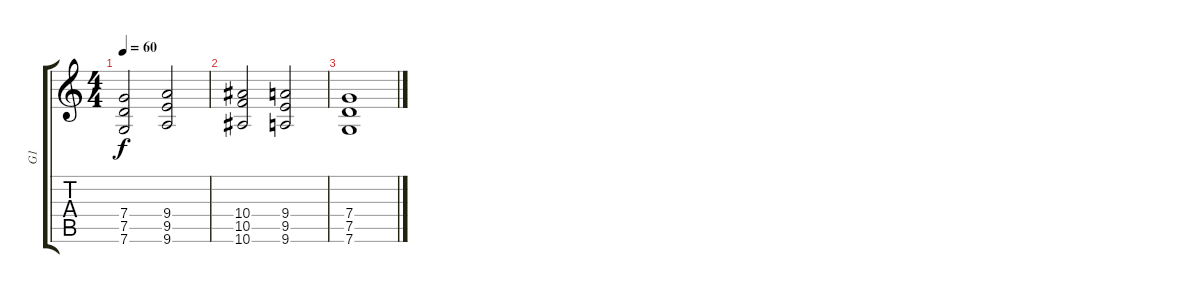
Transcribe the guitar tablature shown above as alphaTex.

\track ("G1" "G1") {instrument distortionguitar}
\staff {score tabs}
\tuning (D4 A3 F3 C3 G2 C2) {hide}
\ts (4 4)
\tempo 60
\clef g2
\ks c
(7.4 7.5 7.6).2{dy f} (9.4 9.5 9.6).2 |
(10.4 10.5 10.6).2 (9.4 9.5 9.6).2 |
(7.4 7.5 7.6).1
